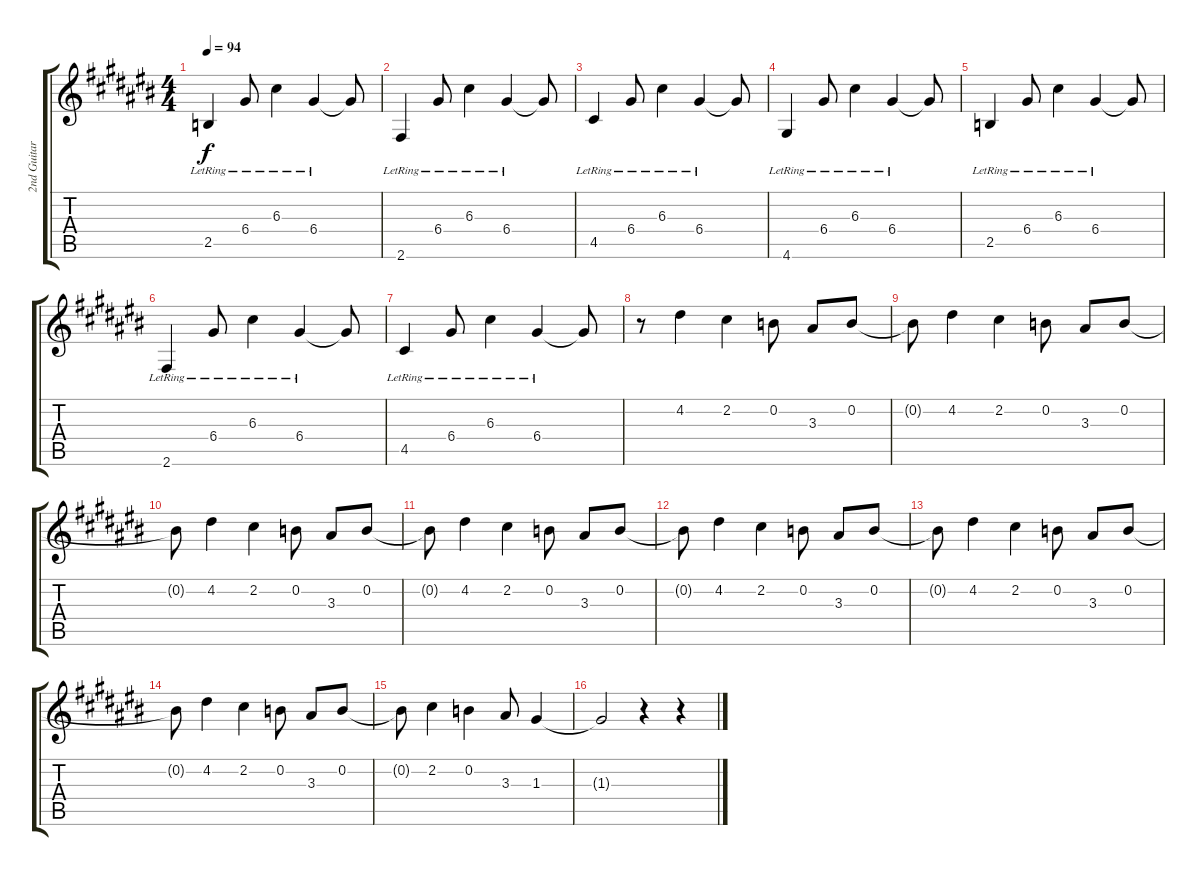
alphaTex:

\track ("2nd Guitar" "2nd Guitar") {instrument distortionguitar}
\staff {score tabs}
\tuning (E4 B3 G3 D3 A2 E2) {hide}
\ts (4 4)
\tempo 94
\clef g2
\ks c#
2.5{lr}.4{dy f} 6.4{lr}.8 6.3{lr}.4 6.4{lr}.4 6.4{t}.8 |
2.6{lr}.4 6.4{lr}.8 6.3{lr}.4 6.4{lr}.4 6.4{t}.8 |
4.5{lr}.4 6.4{lr}.8 6.3{lr}.4 6.4{lr}.4 6.4{t}.8 |
4.6{lr}.4 6.4{lr}.8 6.3{lr}.4 6.4{lr}.4 6.4{t}.8 |
2.5{lr}.4 6.4{lr}.8 6.3{lr}.4 6.4{lr}.4 6.4{t}.8 |
2.6{lr}.4 6.4{lr}.8 6.3{lr}.4 6.4{lr}.4 6.4{t}.8 |
4.5{lr}.4 6.4{lr}.8 6.3{lr}.4 6.4{lr}.4 6.4{t}.8 |
r.8 4.2.4 2.2.4 0.2.8 3.3.8 0.2.8 |
0.2{t}.8 4.2.4 2.2.4 0.2.8 3.3.8 0.2.8 |
0.2{t}.8 4.2.4 2.2.4 0.2.8 3.3.8 0.2.8 |
0.2{t}.8 4.2.4 2.2.4 0.2.8 3.3.8 0.2.8 |
0.2{t}.8 4.2.4 2.2.4 0.2.8 3.3.8 0.2.8 |
0.2{t}.8 4.2.4 2.2.4 0.2.8 3.3.8 0.2.8 |
0.2{t}.8 4.2.4 2.2.4 0.2.8 3.3.8 0.2.8 |
0.2{t}.8 2.2.4 0.2.4 3.3.8 1.3.4 |
1.3{t}.2 r.4 r.4
